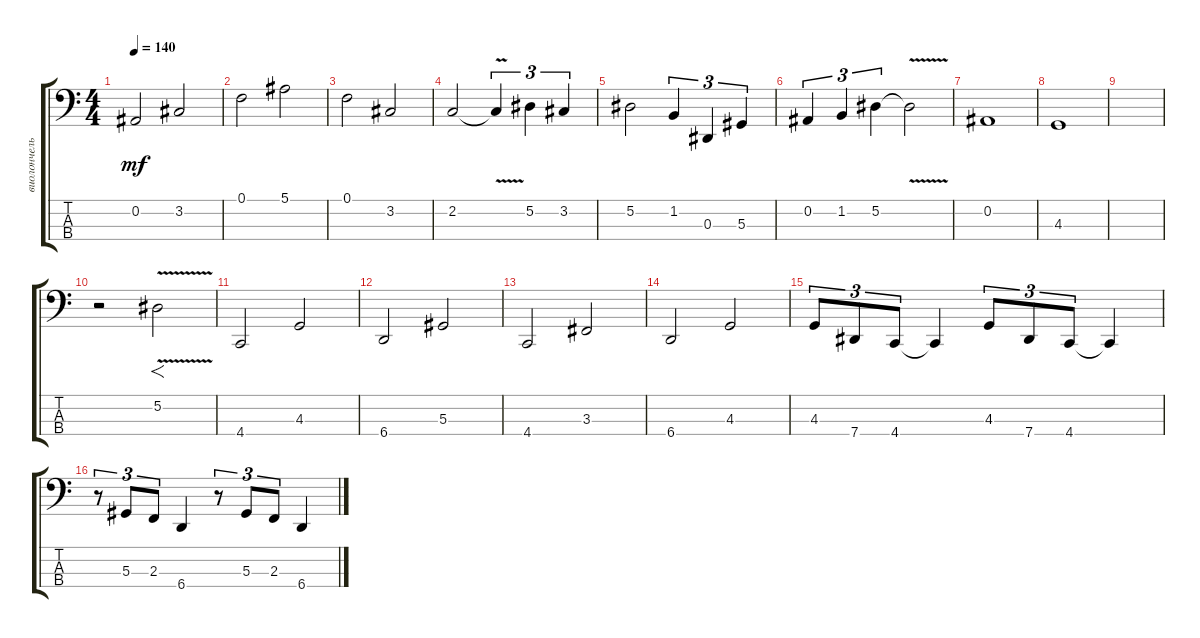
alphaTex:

\track ("виолончель" "виолончель") {instrument cello}
\staff {score tabs}
\tuning (F3 Bb2 Eb2 Ab1) {hide}
\ts (4 4)
\tempo 140
\clef f4
\ks c
0.2.2{dy mf} 3.2.2 |
0.1.2 5.1.2 |
0.1.2 3.2.2 |
2.2.2 2.2{v t}.4{tu (3 2)} 5.2.4{tu (3 2)} 3.2.4{tu (3 2)} |
5.2.2 1.2.4{tu (3 2)} 0.3.4{tu (3 2)} 5.3.4{tu (3 2)} |
0.2.4{tu (3 2)} 1.2.4{tu (3 2)} 5.2.4{tu (3 2)} 5.2{v t}.2 |
0.2.1 |
4.3.1 |
|
r.2 5.2{v}.2{f} |
4.4.2 4.3.2 |
6.4.2 5.3.2 |
4.4.2 3.3.2 |
6.4.2 4.3.2 |
4.3.8{tu (3 2)} 7.4.8{tu (3 2)} 4.4.8{tu (3 2)} 4.4{t}.4 4.3.8{tu (3 2)} 7.4.8{tu (3 2)} 4.4.8{tu (3 2)} 4.4{t}.4 |
r.8{tu (3 2)} 5.3.8{tu (3 2)} 2.3.8{tu (3 2)} 6.4.4 r.8{tu (3 2)} 5.3.8{tu (3 2)} 2.3.8{tu (3 2)} 6.4.4
